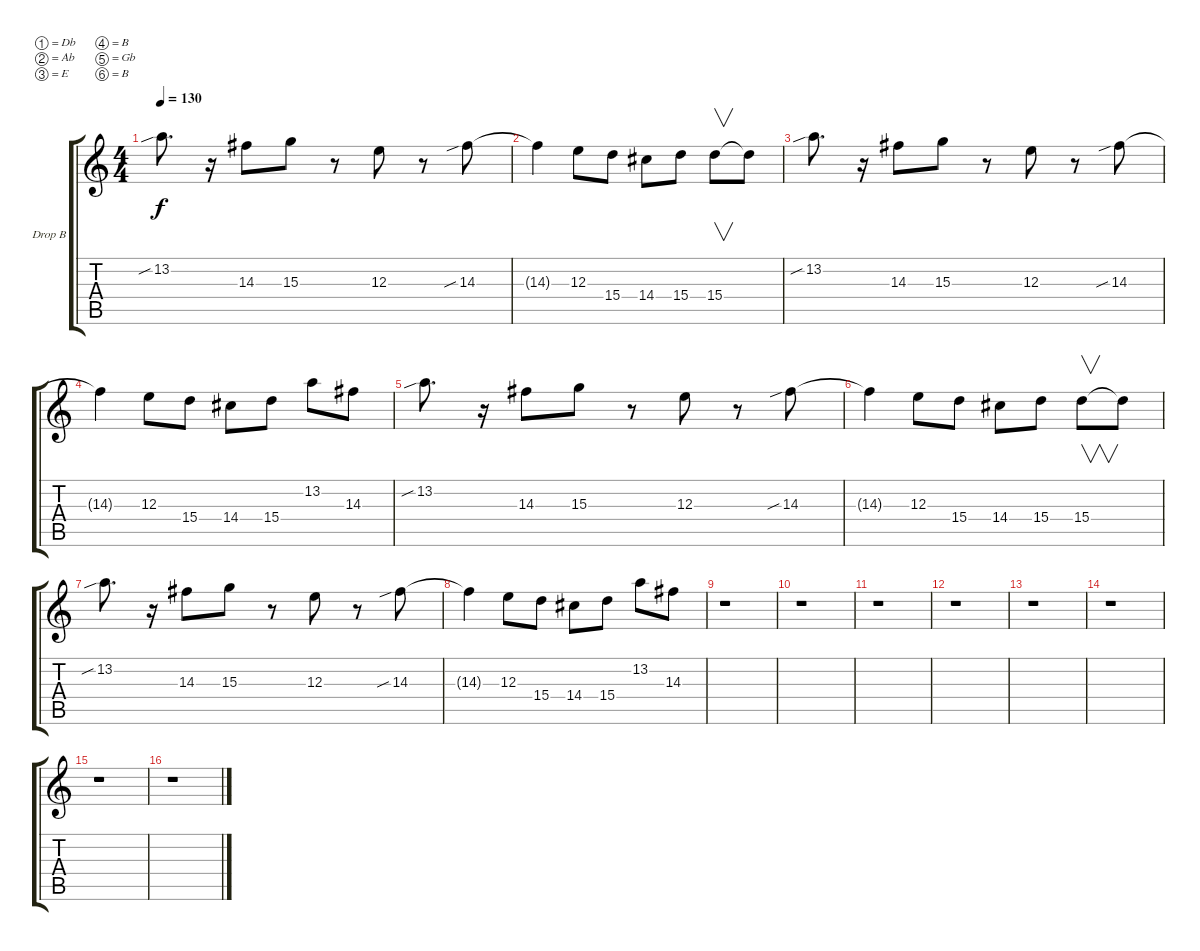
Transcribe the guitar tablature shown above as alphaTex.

\bracketExtendMode groupsimilarinstruments
\firstSystemTrackNameOrientation horizontal
\otherSystemsTrackNameOrientation horizontal
\track ("Sitar" "Drop B") {instrument distortionguitar}
\staff {score tabs}
\tuning (Db4 Ab3 E3 B2 Gb2 B1)
\ts (4 4)
\tempo 130
\clef g2
\scale
0.333333
\ks c
13.2{sib}.8{d dy f} r.16 14.3.8 15.3.8 r.8 12.3.8 r.8 14.3{sib}.8 |
\scale
0.333333 14.3{t}.4 12.3.8 15.4.8 14.4.8 15.4.8 15.4.8{v} 15.4{t}.8 |
\scale
0.333333 13.2{sib}.8{d} r.16 14.3.8 15.3.8 r.8 12.3.8 r.8 14.3{sib}.8 |
\scale
0.333333 14.3{t}.4 12.3.8 15.4.8 14.4.8 15.4.8 13.2.8 14.3.8 |
\scale
0.333333 13.2{sib}.8{d} r.16 14.3.8 15.3.8 r.8 12.3.8 r.8 14.3{sib}.8 |
\scale
0.333333 14.3{t}.4 12.3.8 15.4.8 14.4.8 15.4.8 15.4.8{v} 15.4{t}.8 |
\scale
0.333333 13.2{sib}.8{d} r.16 14.3.8 15.3.8 r.8 12.3.8 r.8 14.3{sib}.8 |
\scale
0.333333 14.3{t}.4 12.3.8 15.4.8 14.4.8 15.4.8 13.2.8 14.3.8 |
\scale
0.333333 r.1 |
\scale
0.333333 r.1 |
\scale
0.333333 r.1 |
\scale
0.333333 r.1 |
\scale
0.333333 r.1 |
\scale
0.333333 r.1 |
\scale
0.333333 r.1 |
\scale
0.333333 r.1
